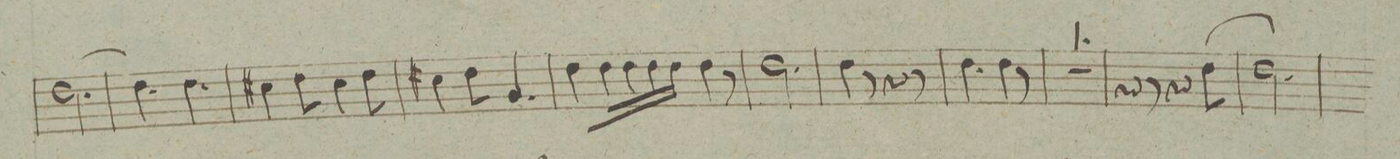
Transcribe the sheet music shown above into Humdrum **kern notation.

**kern	**dynam
*I"Corno 2do	*
*clefG2	*
*k[f#c#]	*
*M6/8	*
*2\right	*
[2.e\	.
=14	=14
4.e\]	.
4.e\	.
=15	=15
4d#X\	.
8e\	.
4d#\	.
8e\	.
=16	=16
4d#X\	.
8e\	.
4.A/	.
=17	=17
8e\L	.
16e\L	.
16e\	.
16e\	.
16e\JJ	.
4e\	.
8r	.
=18	=18
2.e\	.
=19	=19
4e\	.
8r	.
4r	.
8r	.
=20	=20
4.e\	.
4e\	.
8r	.
=21	=21
2.r	.
=22	=22
4r	.
8r	.
4r	.
[8e\	.
=23	=23
2.e\]	.
=24	=24
*-	*-
